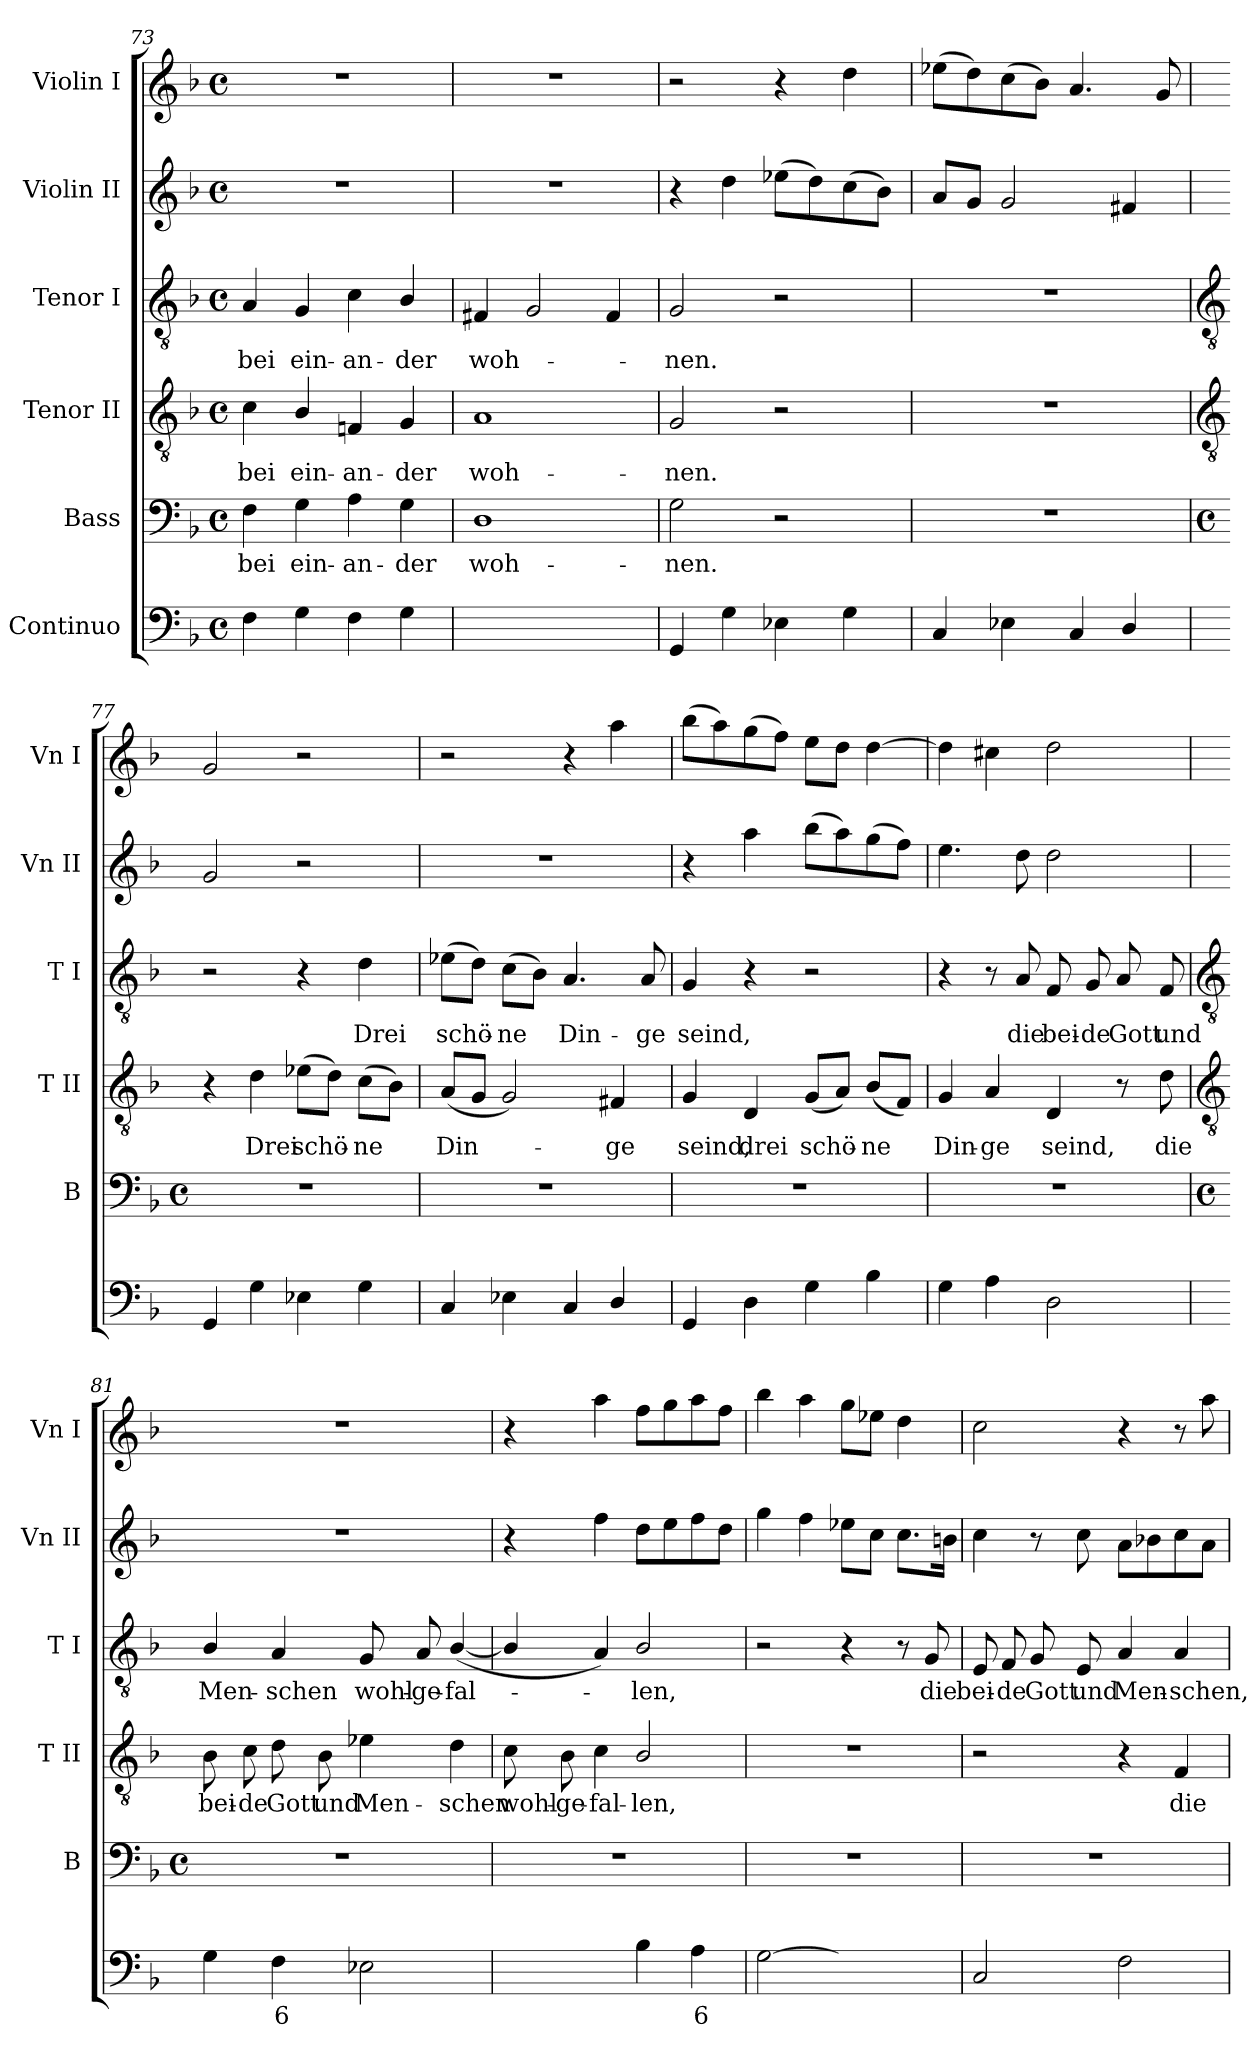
**kern	**text	**text	**kern	**text	**kern	**text	**kern	**text	**kern	**kern
*part6	*part6	*part6	*part5	*part5	*part4	*part4	*part3	*part3	*part2	*part1
*staff6	*staff6	*staff6	*staff5	*staff5	*staff4	*staff4	*staff3	*staff3	*staff2	*staff1
*I"Continuo	*	*	*I"Bass	*	*I"Tenor II	*	*I"Tenor I	*	*I"Violin II	*I"Violin I
*	*	*	*I'B	*	*I'T II	*	*I'T I	*	*I'Vn II	*I'Vn I
*clefF4	*	*	*clefF4	*	*clefGv2	*	*clefGv2	*	*clefG2	*clefG2
*k[b-]	*	*	*k[b-]	*	*k[b-]	*	*k[b-]	*	*k[b-]	*k[b-]
*F:	*	*	*F:	*	*F:	*	*F:	*	*F:	*F:
*M4/4	*	*	*M4/4	*	*M4/4	*	*M4/4	*	*M4/4	*M4/4
*met(c)	*	*	*met(c)	*	*met(c)	*	*met(c)	*	*met(c)	*met(c)
=73	=73	=73	=73	=73	=73	=73	=73	=73	=73	=73
!	!	!	!	!LO:LY:b	!	!LO:LY:b	!	!LO:LY:b	!	!
4F	.	.	4F	bei	4c	bei	4A	bei	1r	1r
!	!	!	!	!LO:LY:b	!	!LO:LY:b	!	!LO:LY:b	!	!
4G	.	.	4G	ein-	4B-/	ein-	4G	ein-	.	.
!	!	!	!	!LO:LY:b	!	!LO:LY:b	!	!LO:LY:b	!	!
4F	.	.	4A	-an-	4Fn	-an-	4c	-an-	.	.
!	!	!	!	!LO:LY:b	!	!LO:LY:b	!	!LO:LY:b	!	!
4G	.	.	4G	-der	4G	-der	4B-/	-der	.	.
=74	=74	=74	=74	=74	=74	=74	=74	=74	=74	=74
!	!	!	!	!LO:LY:b	!	!LO:LY:b	!	!LO:LY:b	!	!
[4Dyy	.	.	1D	woh-	1A	woh-	4F#X	woh-	1r	1r
!	!LO:LY:b	!	!	!	!	!	!	!	!	!
2Dyy_	4	.	.	.	.	.	2G	.	.	.
4Dyy]	.	.	.	.	.	.	4F#	.	.	.
=75	=75	=75	=75	=75	=75	=75	=75	=75	=75	=75
!	!	!	!	!LO:LY:b	!	!LO:LY:b	!	!LO:LY:b	!	!
4GG	.	.	2G	-nen.	2G	-nen.	2G	nen.	4r	2r
4G	.	.	.	.	.	.	.	.	4dd	.
4E-X	.	.	2r	.	2r	.	2r	.	(>8ee-XL	4r
.	.	.	.	.	.	.	.	.	8dd)	.
4G	.	.	.	.	.	.	.	.	(>8cc	4dd
.	.	.	.	.	.	.	.	.	8b-J)	.
=76	=76	=76	=76	=76	=76	=76	=76	=76	=76	=76
4C	.	.	1r	.	1r	.	1r	.	8aL	(>8ee-XL
.	.	.	.	.	.	.	.	.	8gJ	8dd)
4E-X	.	.	.	.	.	.	.	.	2g	(>8cc
.	.	.	.	.	.	.	.	.	.	8b-J)
4C	.	.	.	.	.	.	.	.	.	4.a
4D/	.	.	.	.	.	.	.	.	4f#X	.
.	.	.	.	.	.	.	.	.	.	8g
!!LO:LB:g=z
=77	=77	=77	=77	=77	=77	=77	=77	=77	=77	=77
*	*	*	*	*	*clefGv2	*	*clefGv2	*	*	*
*	*	*	*M4/4	*	*	*	*	*	*	*
*	*	*	*met(c)	*	*	*	*	*	*	*
4GG	.	.	1r	.	4r	.	2r	.	2g	2g
!	!	!	!	!	!	!LO:LY:b	!	!	!	!
4G	.	.	.	.	4d	Drei	.	.	.	.
!	!	!	!	!	!	!LO:LY:b	!	!	!	!
4E-X	.	.	.	.	(>8e-XL	schö-	4r	.	2r	2r
.	.	.	.	.	8dJ)	.	.	.	.	.
!	!	!	!	!	!	!LO:LY:b	!	!LO:LY:b	!	!
4G	.	.	.	.	(>8cL	ne	4d	Drei	.	.
.	.	.	.	.	8B-J)	.	.	.	.	.
=78	=78	=78	=78	=78	=78	=78	=78	=78	=78	=78
!	!	!	!	!	!	!LO:LY:b	!	!LO:LY:b	!	!
4C	.	.	1r	.	(<8AL	Din-	(>8e-XL	schö-	1r	2r
.	.	.	.	.	8GJ	.	8dJ)	.	.	.
!	!	!	!	!	!	!	!	!LO:LY:b	!	!
4E-X	.	.	.	.	2G)	.	(>8cL	ne	.	.
.	.	.	.	.	.	.	8B-J)	.	.	.
!	!	!	!	!	!	!	!	!LO:LY:b	!	!
4C	.	.	.	.	.	.	4.A	Din-	.	4r
!	!	!	!	!	!	!LO:LY:b	!	!	!	!
4D/	.	.	.	.	4F#X	-ge	.	.	.	4aa
!	!	!	!	!	!	!	!	!LO:LY:b	!	!
.	.	.	.	.	.	.	8A	-ge	.	.
=79	=79	=79	=79	=79	=79	=79	=79	=79	=79	=79
!	!	!	!	!	!	!LO:LY:b	!	!LO:LY:b	!	!
4GG	.	.	1r	.	4G	seind,	4G	seind,	4r	(>8bb-L
.	.	.	.	.	.	.	.	.	.	8aa)
!	!	!	!	!	!	!LO:LY:b	!	!	!	!
4D	.	.	.	.	4D	drei	4r	.	4aa	(>8gg
.	.	.	.	.	.	.	.	.	.	8ffJ)
!	!	!	!	!	!	!LO:LY:b	!	!	!	!
4G	.	.	.	.	(<8GL	schö-	2r	.	(>8bb-L	8eeL
.	.	.	.	.	8AJ)	.	.	.	8aa)	8ddJ
!	!	!	!	!	!	!LO:LY:b	!	!	!	!
4B-	.	.	.	.	(<8B-L	ne	.	.	(>8gg	[4dd
.	.	.	.	.	8FJ)	.	.	.	8ffJ)	.
=80	=80	=80	=80	=80	=80	=80	=80	=80	=80	=80
!	!	!	!	!	!	!LO:LY:b	!	!	!	!
4G	.	.	1r	.	4G	Din-	4r	.	4.ee	4dd]
!	!	!	!	!	!	!LO:LY:b	!	!	!	!
4A	.	.	.	.	4A	-ge	8r	.	.	4cc#X
!	!	!	!	!	!	!	!	!LO:LY:b	!	!
.	.	.	.	.	.	.	8A	die	8dd	.
!	!	!	!	!	!	!LO:LY:b	!	!LO:LY:b	!	!
2D	.	.	.	.	4D	seind,	8F	bei-	2dd	2dd
!	!	!	!	!	!	!	!	!LO:LY:b	!	!
.	.	.	.	.	.	.	8G	-de	.	.
!	!	!	!	!	!	!	!	!LO:LY:b	!	!
.	.	.	.	.	8r	.	8A	Gott	.	.
!	!	!	!	!	!	!LO:LY:b	!	!LO:LY:b	!	!
.	.	.	.	.	8d	die	8F	und	.	.
!!LO:LB:g=z
=81	=81	=81	=81	=81	=81	=81	=81	=81	=81	=81
*	*	*	*	*	*clefGv2	*	*clefGv2	*	*	*
*	*	*	*M4/4	*	*	*	*	*	*	*
*	*	*	*met(c)	*	*	*	*	*	*	*
!	!	!	!	!	!	!LO:LY:b	!	!LO:LY:b	!	!
4G	.	.	1r	.	8B-	bei-	4B-/	Men-	1r	1r
!	!	!	!	!	!	!LO:LY:b	!	!	!	!
.	.	.	.	.	8c	-de	.	.	.	.
!	!LO:LY:b	!	!	!	!	!LO:LY:b	!	!LO:LY:b	!	!
4F	6	.	.	.	8d	Gott	4A	-schen	.	.
!	!	!	!	!	!	!LO:LY:b	!	!	!	!
.	.	.	.	.	8B-	und	.	.	.	.
!	!	!	!	!	!	!LO:LY:b	!	!LO:LY:b	!	!
2E-X	.	.	.	.	4e-X	Men-	8G	wohl-	.	.
!	!	!	!	!	!	!	!	!LO:LY:b	!	!
.	.	.	.	.	.	.	8A	-ge-	.	.
!	!	!	!	!	!	!LO:LY:b	!	!LO:LY:b	!	!
.	.	.	.	.	4d	-schen	(<[4B-/	-fal-	.	.
=82	=82	=82	=82	=82	=82	=82	=82	=82	=82	=82
!	!LO:LY:b	!	!	!	!	!LO:LY:b	!	!	!	!
[4Fyy	4	.	1r	.	8c	wohl-	4B-/]	.	4r	4r
!	!	!	!	!	!	!LO:LY:b	!	!	!	!
.	.	.	.	.	8B-	-ge-	.	.	.	.
!	!LO:LY:b	!	!	!	!	!LO:LY:b	!	!	!	!
4Fyy]	3	.	.	.	4c	-fal-	4A)	.	4ff	4aa
!	!	!	!	!	!	!LO:LY:b	!	!LO:LY:b	!	!
4B-	.	.	.	.	2B-/	-len,	2B-/	len,	8ddL	8ffL
.	.	.	.	.	.	.	.	.	8ee	8gg
!	!LO:LY:b	!	!	!	!	!	!	!	!	!
4A	6	.	.	.	.	.	.	.	8ff	8aa
.	.	.	.	.	.	.	.	.	8ddJ	8ffJ
=83	=83	=83	=83	=83	=83	=83	=83	=83	=83	=83
[2G	.	.	1r	.	1r	.	2r	.	4gg	4bb-
.	.	.	.	.	.	.	.	.	4ff	4aa
!	!LO:LY:b	!	!	!	!	!	!	!	!	!
8Gyy_	6	.	.	.	.	.	4r	.	8ee-XL	8ggL
!	!	!LO:LY:b	!	!	!	!	!	!	!	!
8Gyy_	.	4	.	.	.	.	.	.	8ccJ	8ee-XJ
!	!LO:LY:b	!	!	!	!	!	!	!	!	!
8GLyy_	5	.	.	.	.	.	8r	.	8.ccL	4dd
!	!	!	!	!	!	!	!	!LO:LY:b	!	!
8GJyy]	.	.	.	.	.	.	8G	die	.	.
.	.	.	.	.	.	.	.	.	16bnJ	.
=84	=84	=84	=84	=84	=84	=84	=84	=84	=84	=84
!	!	!	!	!	!	!	!	!LO:LY:b	!	!
2C	.	.	1r	.	2r	.	8E	bei-	4cc	2cc
!	!	!	!	!	!	!	!	!LO:LY:b	!	!
.	.	.	.	.	.	.	8F	-de	.	.
!	!	!	!	!	!	!	!	!LO:LY:b	!	!
.	.	.	.	.	.	.	8G	Gott	8r	.
!	!	!	!	!	!	!	!	!LO:LY:b	!	!
.	.	.	.	.	.	.	8E	und	8cc	.
!	!	!	!	!	!	!	!	!LO:LY:b	!	!
2F	.	.	.	.	4r	.	4A	Men-	8aL	4r
.	.	.	.	.	.	.	.	.	8b-X	.
!	!	!	!	!	!	!LO:LY:b	!	!LO:LY:b	!	!
.	.	.	.	.	4F	die	4A	-schen,	8cc	8r
.	.	.	.	.	.	.	.	.	8aJ	8aa
=	=	=	=	=	=	=	=	=	=	=
*-	*-	*-	*-	*-	*-	*-	*-	*-	*-	*-
